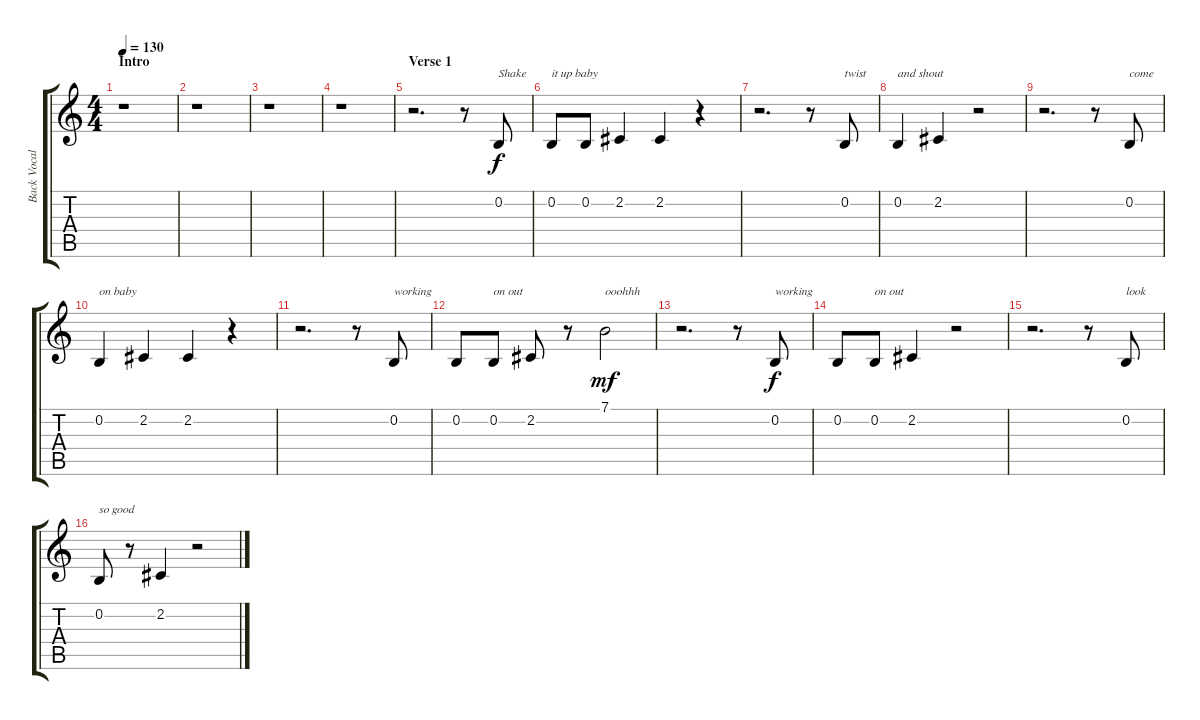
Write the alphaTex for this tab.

\track ("Back Vocal 3" "Back Vocal") {instrument baritonesax}
\staff {score tabs}
\tuning (E4 B3 G3 D3 A2 E2) {hide}
\ts (4 4)
\section ("" "Intro")
\tempo 130
\clef g2
\ks c
r.1{dy f instrument baritonesax} |
r.1 |
r.1 |
r.1 |
\section ("" "Verse 1")
r.2{d} r.8 0.2.8{txt "Shake"} |
0.2.8{txt "it up baby"} 0.2.8 2.2.4 2.2.4 r.4 |
r.2{d} r.8 0.2.8{txt "twist"} |
0.2.4{txt "and shout"} 2.2.4 r.2 |
r.2{d} r.8 0.2.8{txt "come"} |
0.2.4{txt "on baby"} 2.2.4 2.2.4 r.4 |
r.2{d} r.8 0.2.8{txt "working"} |
0.2.8 0.2.8{txt "on out"} 2.2.8 r.8 7.1.2{txt "ooohhh" dy mf} |
r.2{d} r.8 0.2.8{txt "working" dy f} |
0.2.8 0.2.8{txt "on out"} 2.2.4 r.2 |
r.2{d} r.8 0.2.8{txt "look"} |
0.2.8{txt "so good"} r.8 2.2.4 r.2
